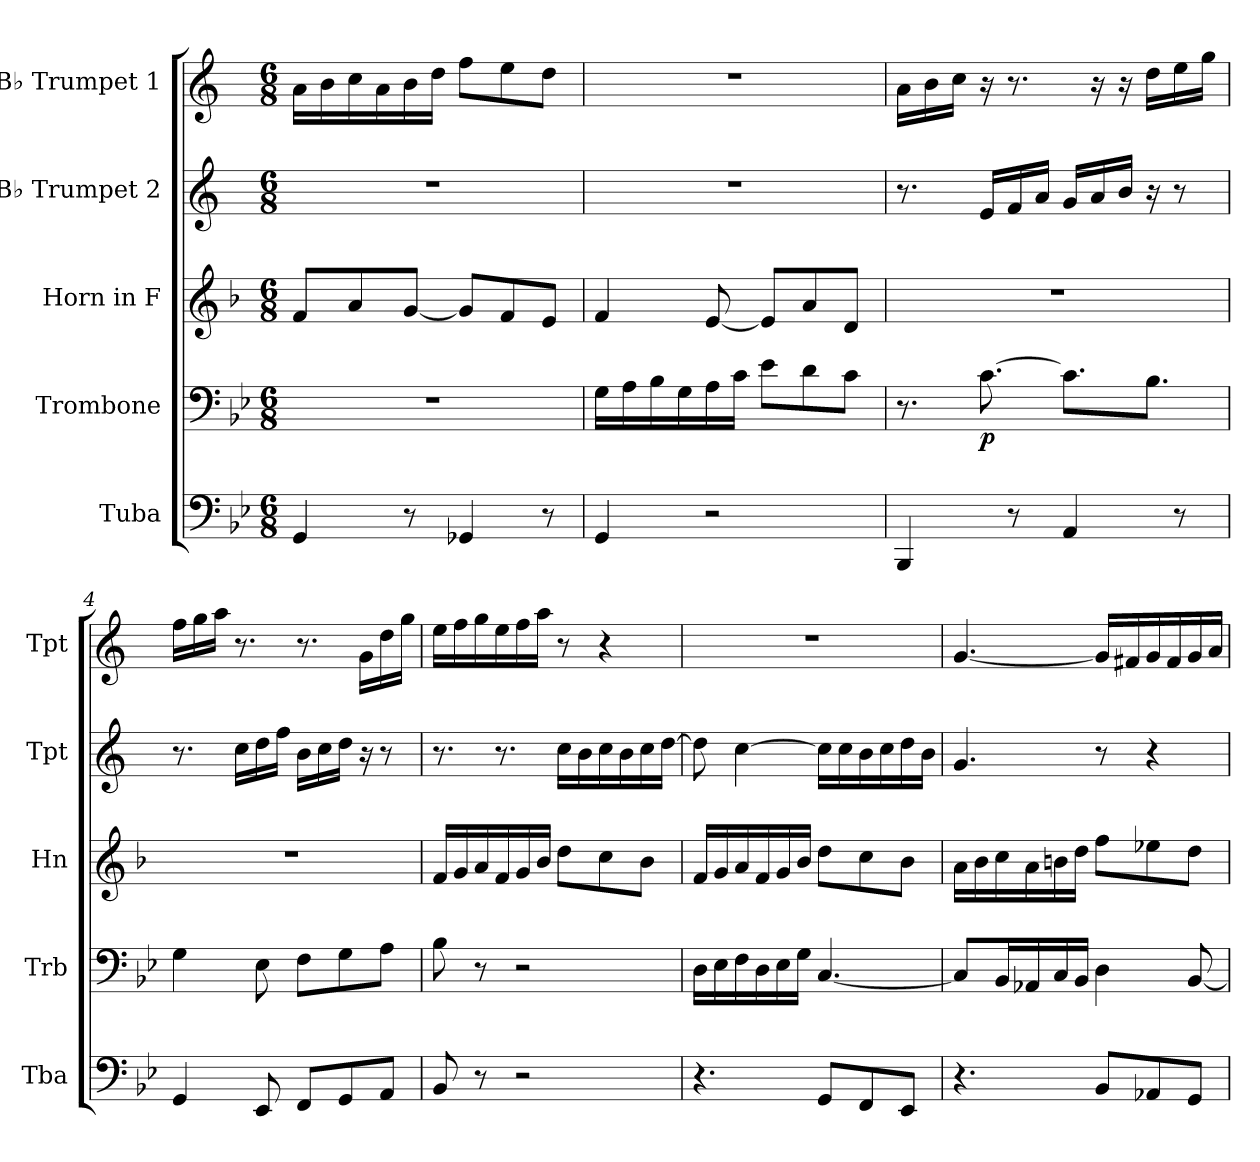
**kern	**kern	**dynam	**kern	**kern	**kern
*part5	*part4	*part4	*part3	*part2	*part1
*staff5	*staff4	*staff4	*staff3	*staff2	*staff1
*I"Tuba	*I"Trombone	*	*I"Horn in F	*I"B♭ Trumpet 2	*I"B♭ Trumpet 1
*I'Tba	*I'Trb	*	*I'Hn	*I'Tpt	*I'Tpt
*clefF4	*clefF4	*	*clefG2	*clefG2	*clefG2
*	*	*	*ITrd4c7	*ITrd1c2	*ITrd1c2
*k[b-e-]	*k[b-e-]	*	*k[b-e-]	*k[b-e-]	*k[b-e-]
*M6/8	*M6/8	*	*M6/8	*M6/8	*M6/8
*MM60	*MM60	*	*MM60	*MM60	*MM60
=1	=1	=1	=1	=1	=1
4GG/	2.r	.	8B-/L	2.r	16g\LL
.	.	.	.	.	16a\
.	.	.	8d/	.	16b-\
.	.	.	.	.	16g\
8r	.	.	[8c/J	.	16a\
.	.	.	.	.	16cc\JJ
4GG-X/	.	.	8c/L]	.	8ee-\L
.	.	.	8B-/	.	8dd\
8r	.	.	8A/J	.	8cc\J
=2	=2	=2	=2	=2	=2
4GG/	16G\LL	.	4B-/	2.r	2.r
.	16A\	.	.	.	.
.	16B-\	.	.	.	.
.	16G\	.	.	.	.
2r	16A\	.	[8A/	.	.
.	16c\JJ	.	.	.	.
.	8e-\L	.	8A/L]	.	.
.	8d\	.	8d/	.	.
.	8c\J	.	8G/J	.	.
=3	=3	=3	=3	=3	=3
4BBB-/	8.r	.	2.r	8.r	16g\LL
.	.	.	.	.	16a\
.	.	.	.	.	16b-\JJ
!	!	!LO:DY:b	!	!	!
.	[8.c\	p	.	16d/LL	16r
8r	.	.	.	16e-/	8.r
.	.	.	.	16g/JJ	.
4AA/	8.c\L]	.	.	16f/LL	.
.	.	.	.	16g/	16r
.	.	.	.	16a/JJ	16r
.	8.B-\J	.	.	16r	16cc\LL
8r	.	.	.	8r	16dd\
.	.	.	.	.	16ff\JJ
!!LO:LB:g=z
=4	=4	=4	=4	=4	=4
4GG/	4G\	.	2.r	8.r	16ee-\LL
.	.	.	.	.	16ff\
.	.	.	.	.	16gg\JJ
.	.	.	.	16b-\LL	8.r
8EE-/	8E-\	.	.	16cc\	.
.	.	.	.	16ee-\JJ	.
8FF/L	8F\L	.	.	16a\LL	8.r
.	.	.	.	16b-\	.
8GG/	8G\	.	.	16cc\JJ	.
.	.	.	.	16r	16f\LL
8AA/J	8A\J	.	.	8r	16cc\
.	.	.	.	.	16ff\JJ
=5	=5	=5	=5	=5	=5
8BB-/	8B-\	.	16B-/LL	8.r	16dd\LL
.	.	.	16c/	.	16ee-\
8r	8r	.	16d/	.	16ff\
.	.	.	16B-/	8.r	16dd\
2r	2r	.	16c/	.	16ee-\
.	.	.	16e-/JJ	.	16gg\JJ
.	.	.	8g\L	16b-\LL	8r
.	.	.	.	16a\	.
.	.	.	8f\	16b-\	4r
.	.	.	.	16a\	.
.	.	.	8e-\J	16b-\	.
.	.	.	.	[16cc\JJ	.
=6	=6	=6	=6	=6	=6
4.r	16D\LL	.	16B-/LL	8cc\]	2.r
.	16E-\	.	16c/	.	.
.	16F\	.	16d/	[4b-\	.
.	16D\	.	16B-/	.	.
.	16E-\	.	16c/	.	.
.	16G\JJ	.	16e-/JJ	.	.
8GG/L	[4.C/	.	8g\L	16b-\LL]	.
.	.	.	.	16b-\	.
8FF/	.	.	8f\	16a\	.
.	.	.	.	16b-\	.
8EE-/J	.	.	8e-\J	16cc\	.
.	.	.	.	16a\JJ	.
!!LO:PB:g=z
=7	=7	=7	=7	=7	=7
4.r	8C/L]	.	16d\LL	4.f/	[4.f/
.	.	.	16e-\	.	.
.	16BB-/L	.	16f\	.	.
.	16AA-X/	.	16d\	.	.
.	16C/	.	16en\	.	.
.	16BB-/JJ	.	16g\JJ	.	.
8BB-/L	4D\	.	8b-\L	8r	16f/LL]
.	.	.	.	.	16en/
8AA-X/	.	.	8a-X\	4r	16f/
.	.	.	.	.	16e/
8GG/J	[8BB-/	.	8g\J	.	16f/
.	.	.	.	.	16g/JJ
=	=	=	=	=	=
*-	*-	*-	*-	*-	*-
